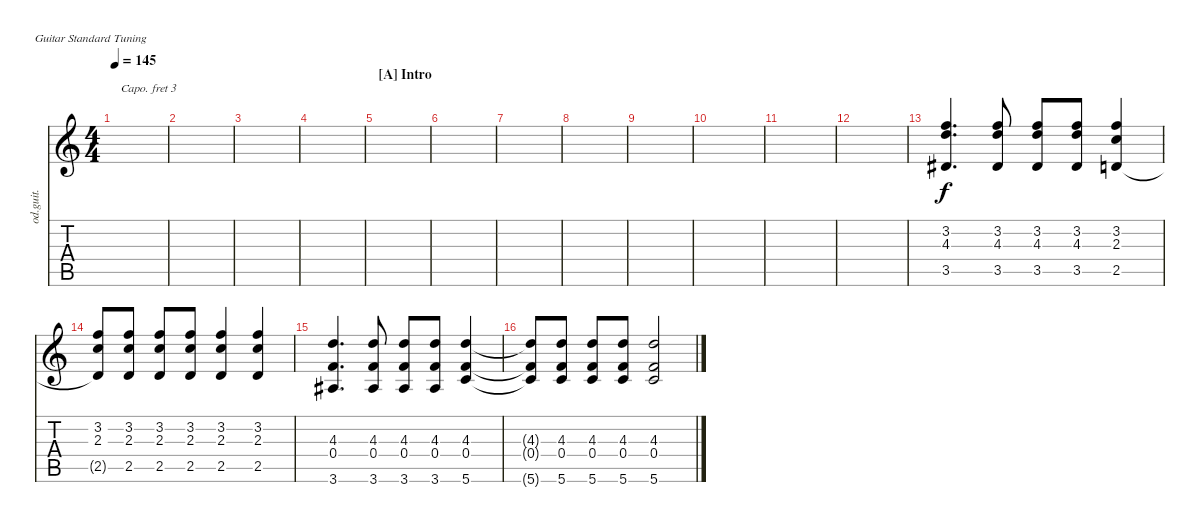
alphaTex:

\bracketExtendMode nobrackets
\track ("Backing Gt" "od.guit.") {instrument overdrivenguitar}
\staff {score tabs}
\capo 3
\tuning (E4 B3 G3 D3 A2 E2)
\ts (4 4)
\tempo 145
\clef g2
\ks aminor
|
|
|
|
\section ("A" "Intro")
|
|
|
|
|
|
|
|
(3.5{acc #} 4.3 3.2).4{d beam Up} (3.5{acc #} 4.3 3.2).8{beam Up} (3.5{acc #} 4.3 3.2).8{beam Up} (3.5{acc #} 4.3 3.2).8{beam Up} (2.5 2.3 3.2).4{beam Up} |
(2.5{t} 2.3 3.2).8{beam Up} (2.5 2.3 3.2).8{beam Up} (2.5 2.3 3.2).8{beam Up} (2.5 2.3 3.2).8{beam Up} (2.5 2.3 3.2).4{beam Up} (2.5 2.3 3.2).4{beam Up} |
(3.6{acc #} 0.4 4.3).4{d beam Up} (3.6{acc #} 0.4 4.3).8{beam Up} (3.6{acc #} 0.4 4.3).8{beam Up} (3.6{acc #} 0.4 4.3).8{beam Up} (5.6 0.4 4.3).4{beam Up} |
(4.3{t} 0.4{t} 5.6{t}).8{beam Up} (5.6 0.4 4.3).8{beam Up} (5.6 0.4 4.3).8{beam Up} (5.6 0.4 4.3).8{beam Up} (5.6 0.4 4.3).2{beam Up}
